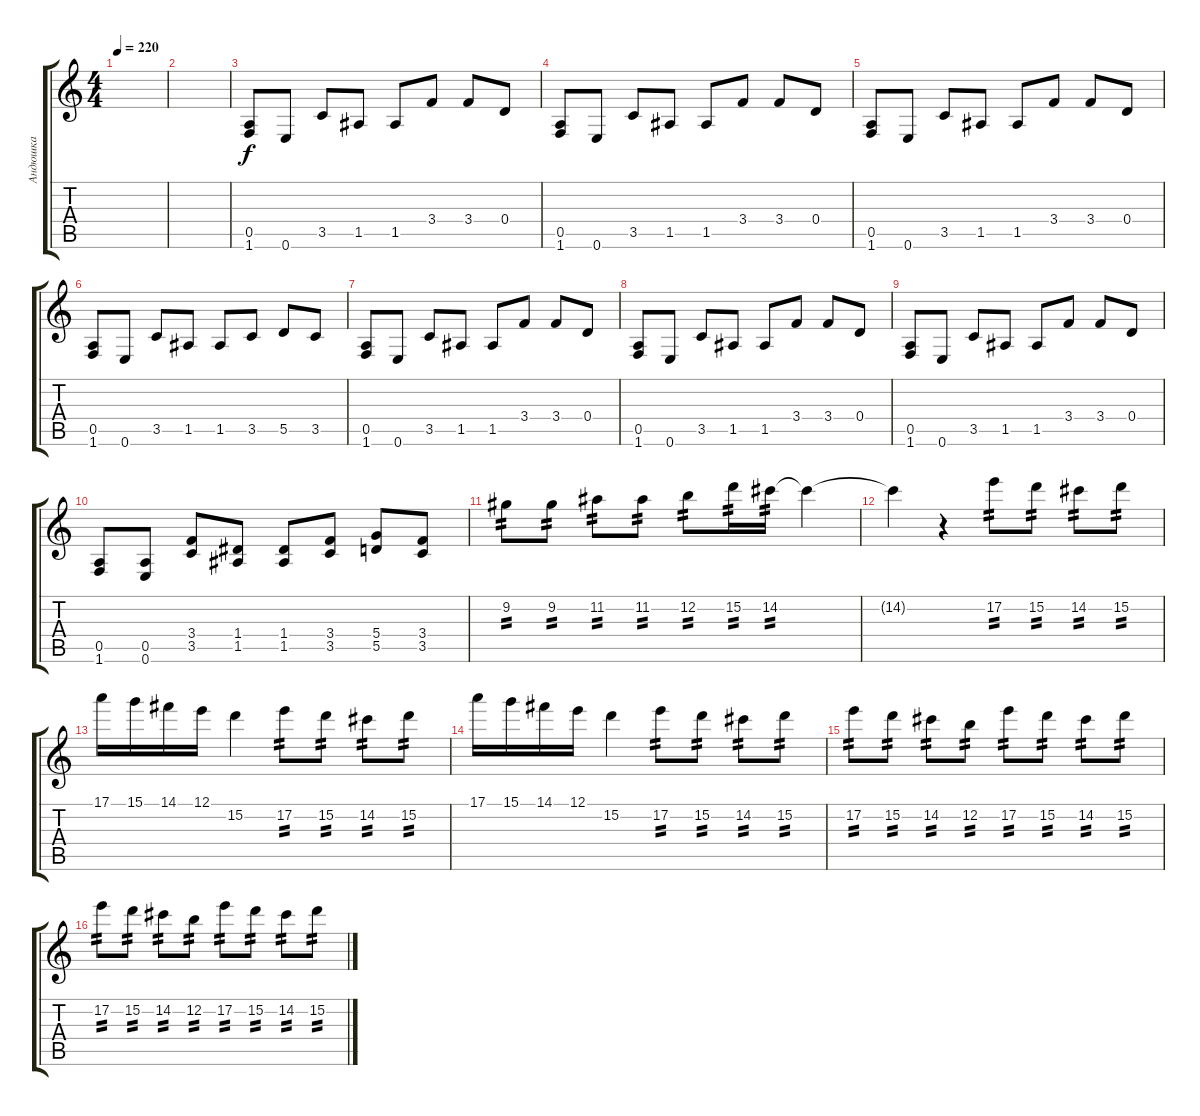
\track ("Андюшка" "Андюшка") {instrument distortionguitar}
\staff {score tabs}
\tuning (E4 B3 G3 D3 A2 E2) {hide}
\ts (4 4)
\tempo 220
\clef g2
\ks c
|
|
(0.5 1.6).8 0.6.8 3.5.8 1.5.8 1.5.8 3.4.8 3.4.8 0.4.8 |
(0.5 1.6).8 0.6.8 3.5.8 1.5.8 1.5.8 3.4.8 3.4.8 0.4.8 |
(0.5 1.6).8 0.6.8 3.5.8 1.5.8 1.5.8 3.4.8 3.4.8 0.4.8 |
(0.5 1.6).8 0.6.8 3.5.8 1.5.8 1.5.8 3.5.8 5.5.8 3.5.8 |
(0.5 1.6).8 0.6.8 3.5.8 1.5.8 1.5.8 3.4.8 3.4.8 0.4.8 |
(0.5 1.6).8 0.6.8 3.5.8 1.5.8 1.5.8 3.4.8 3.4.8 0.4.8 |
(0.5 1.6).8 0.6.8 3.5.8 1.5.8 1.5.8 3.4.8 3.4.8 0.4.8 |
(0.5 1.6).8 (0.5 0.6).8 (3.4 3.5).8 (1.4 1.5).8 (1.4 1.5).8 (3.4 3.5).8 (5.4 5.5).8 (3.4 3.5).8 |
9.2.8{tp 2} 9.2.8{tp 2} 11.2.8{tp 2} 11.2.8{tp 2} 12.2.8{tp 2} 15.2.16{tp 2} 14.2.16{tp 2} 14.2{t}.4 |
14.2{t}.4 r.4 17.2.8{tp 2} 15.2.8{tp 2} 14.2.8{tp 2} 15.2.8{tp 2} |
17.1.16 15.1.16 14.1.16 12.1.16 15.2.4 17.2.8{tp 2} 15.2.8{tp 2} 14.2.8{tp 2} 15.2.8{tp 2} |
17.1.16 15.1.16 14.1.16 12.1.16 15.2.4 17.2.8{tp 2} 15.2.8{tp 2} 14.2.8{tp 2} 15.2.8{tp 2} |
17.2.8{tp 2} 15.2.8{tp 2} 14.2.8{tp 2} 12.2.8{tp 2} 17.2.8{tp 2} 15.2.8{tp 2} 14.2.8{tp 2} 15.2.8{tp 2} |
17.2.8{tp 2} 15.2.8{tp 2} 14.2.8{tp 2} 12.2.8{tp 2} 17.2.8{tp 2} 15.2.8{tp 2} 14.2.8{tp 2} 15.2.8{tp 2}
